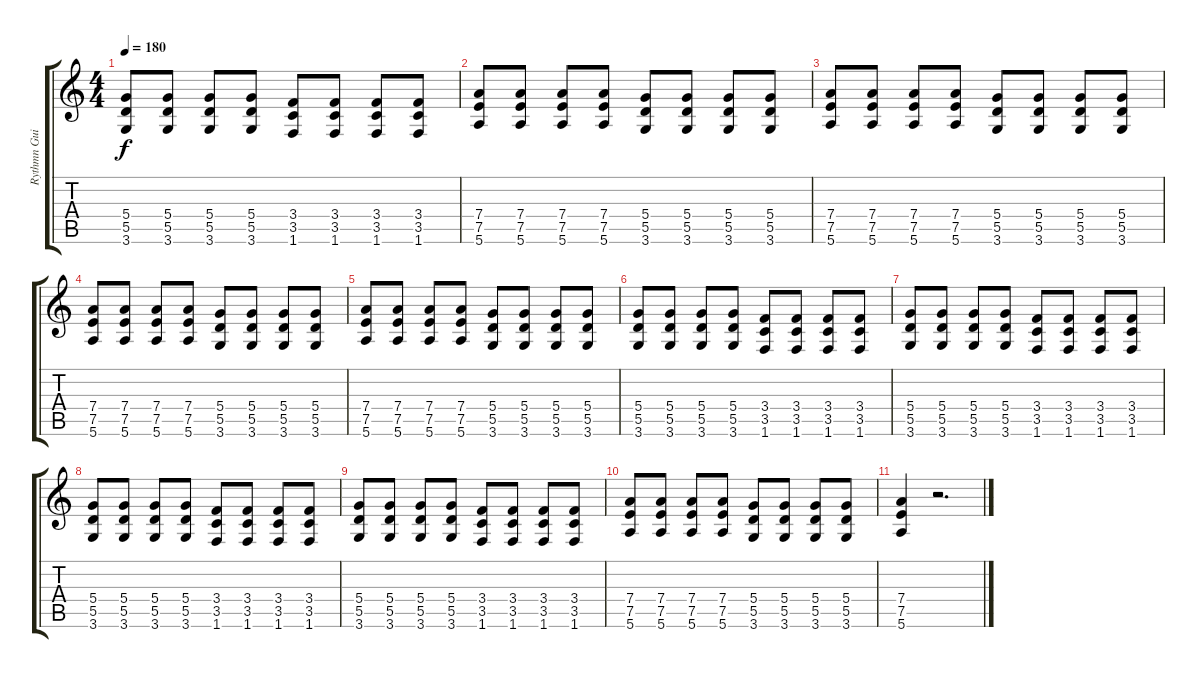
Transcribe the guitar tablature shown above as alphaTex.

\track ("Rythmn Guitar" "Rythmn Gui") {instrument distortionguitar}
\staff {score tabs}
\tuning (E4 B3 G3 D3 A2 E2) {hide}
\ts (4 4)
\tempo 180
\clef g2
\ks c
(5.4 5.5 3.6).8{dy f} (5.4 5.5 3.6).8 (5.4 5.5 3.6).8 (5.4 5.5 3.6).8 (3.4 3.5 1.6).8 (3.4 3.5 1.6).8 (3.4 3.5 1.6).8 (3.4 3.5 1.6).8 |
(7.4 7.5 5.6).8 (7.4 7.5 5.6).8 (7.4 7.5 5.6).8 (7.4 7.5 5.6).8 (5.4 5.5 3.6).8 (5.4 5.5 3.6).8 (5.4 5.5 3.6).8 (5.4 5.5 3.6).8 |
(7.4 7.5 5.6).8 (7.4 7.5 5.6).8 (7.4 7.5 5.6).8 (7.4 7.5 5.6).8 (5.4 5.5 3.6).8 (5.4 5.5 3.6).8 (5.4 5.5 3.6).8 (5.4 5.5 3.6).8 |
(7.4 7.5 5.6).8 (7.4 7.5 5.6).8 (7.4 7.5 5.6).8 (7.4 7.5 5.6).8 (5.4 5.5 3.6).8 (5.4 5.5 3.6).8 (5.4 5.5 3.6).8 (5.4 5.5 3.6).8 |
(7.4 7.5 5.6).8 (7.4 7.5 5.6).8 (7.4 7.5 5.6).8 (7.4 7.5 5.6).8 (5.4 5.5 3.6).8 (5.4 5.5 3.6).8 (5.4 5.5 3.6).8 (5.4 5.5 3.6).8 |
(5.4 5.5 3.6).8 (5.4 5.5 3.6).8 (5.4 5.5 3.6).8 (5.4 5.5 3.6).8 (3.4 3.5 1.6).8 (3.4 3.5 1.6).8 (3.4 3.5 1.6).8 (3.4 3.5 1.6).8 |
(5.4 5.5 3.6).8 (5.4 5.5 3.6).8 (5.4 5.5 3.6).8 (5.4 5.5 3.6).8 (3.4 3.5 1.6).8 (3.4 3.5 1.6).8 (3.4 3.5 1.6).8 (3.4 3.5 1.6).8 |
(5.4 5.5 3.6).8 (5.4 5.5 3.6).8 (5.4 5.5 3.6).8 (5.4 5.5 3.6).8 (3.4 3.5 1.6).8 (3.4 3.5 1.6).8 (3.4 3.5 1.6).8 (3.4 3.5 1.6).8 |
(5.4 5.5 3.6).8 (5.4 5.5 3.6).8 (5.4 5.5 3.6).8 (5.4 5.5 3.6).8 (3.4 3.5 1.6).8 (3.4 3.5 1.6).8 (3.4 3.5 1.6).8 (3.4 3.5 1.6).8 |
(7.4 7.5 5.6).8 (7.4 7.5 5.6).8 (7.4 7.5 5.6).8 (7.4 7.5 5.6).8 (5.4 5.5 3.6).8 (5.4 5.5 3.6).8 (5.4 5.5 3.6).8 (5.4 5.5 3.6).8 |
(7.4 7.5 5.6).4 r.2{d}
